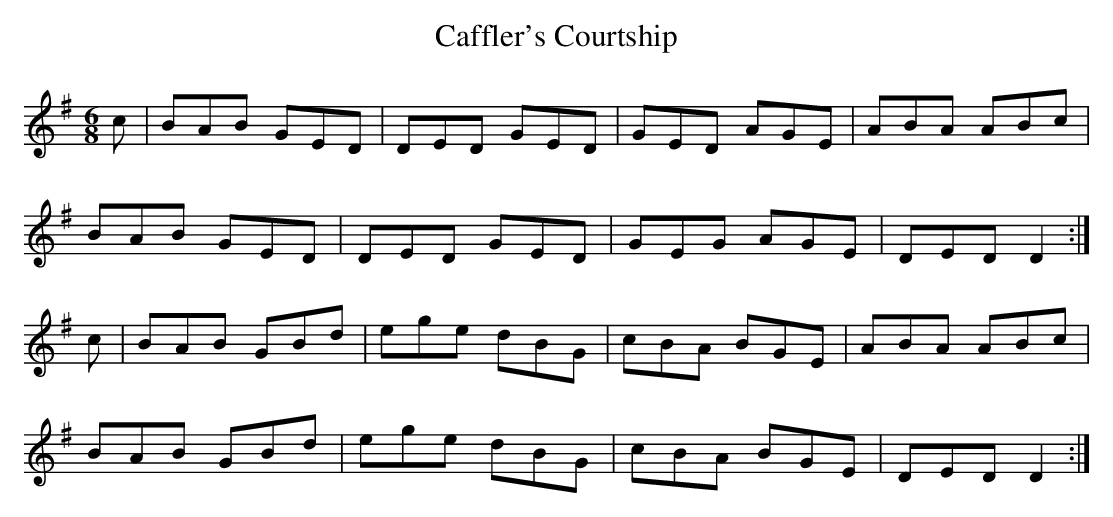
X:1
T: Caffler's Courtship
L: 1/8
M: 6/8
K: G
c | BAB GED | DED GED | GED AGE | ABA ABc |
BAB GED | DED GED | GEG AGE | DED D2 :|
c | BAB GBd | ege dBG | cBA BGE | ABA ABc |
BAB GBd | ege dBG | cBA BGE | DED D2 :|
